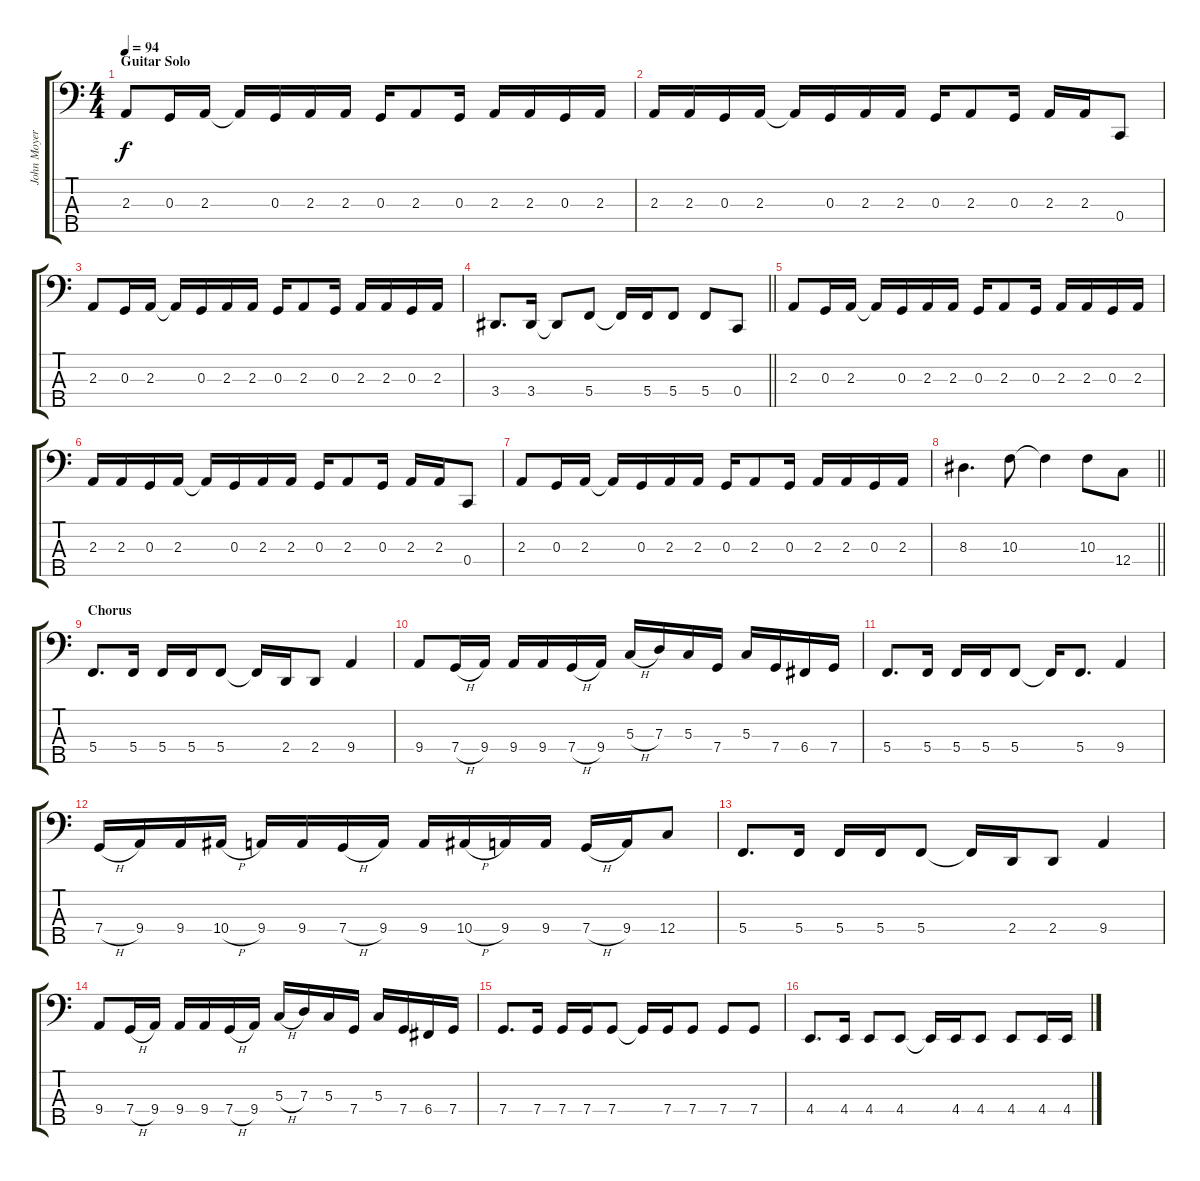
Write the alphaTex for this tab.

\track ("John Moyer" "John Moyer") {instrument electricbasspick}
\staff {score tabs}
\tuning (F2 C2 G1 C1 A0) {hide}
\ts (4 4)
\section ("" "Guitar Solo")
\tempo 94
\clef f4
\ks c
2.3.8{dy f} 0.3.16 2.3.16 2.3{t}.16 0.3.16 2.3.16 2.3.16 0.3.16 2.3.8 0.3.16 2.3.16 2.3.16 0.3.16 2.3.16 |
2.3.16 2.3.16 0.3.16 2.3.16 2.3{t}.16 0.3.16 2.3.16 2.3.16 0.3.16 2.3.8 0.3.16 2.3.16 2.3.16 0.4.8 |
2.3.8 0.3.16 2.3.16 2.3{t}.16 0.3.16 2.3.16 2.3.16 0.3.16 2.3.8 0.3.16 2.3.16 2.3.16 0.3.16 2.3.16 |
\barLineRight lightlight
3.4.8{d} 3.4.16 3.4{t}.8 5.4.8 5.4{t}.16 5.4.16 5.4.8 5.4.8 0.4.8 |
2.3.8 0.3.16 2.3.16 2.3{t}.16 0.3.16 2.3.16 2.3.16 0.3.16 2.3.8 0.3.16 2.3.16 2.3.16 0.3.16 2.3.16 |
2.3.16 2.3.16 0.3.16 2.3.16 2.3{t}.16 0.3.16 2.3.16 2.3.16 0.3.16 2.3.8 0.3.16 2.3.16 2.3.16 0.4.8 |
2.3.8 0.3.16 2.3.16 2.3{t}.16 0.3.16 2.3.16 2.3.16 0.3.16 2.3.8 0.3.16 2.3.16 2.3.16 0.3.16 2.3.16 |
\barLineRight lightlight
8.3.4{d} 10.3.8 10.3{t}.4 10.3.8 12.4.8 |
\section ("" "Chorus")
5.4.8{d} 5.4.16 5.4.16 5.4.16 5.4.8 5.4{t}.16 2.4.16 2.4.8 9.4.4 |
9.4.8 7.4{h}.16 9.4.16 9.4.16 9.4.16 7.4{h}.16 9.4.16 5.3{h}.16 7.3.16 5.3.16 7.4.16 5.3.16 7.4.16 6.4.16 7.4.16 |
5.4.8{d} 5.4.16 5.4.16 5.4.16 5.4.8 5.4{t}.16 5.4.8{d} 9.4.4 |
7.4{h}.16 9.4.16 9.4.16 10.4{h}.16 9.4.16 9.4.16 7.4{h}.16 9.4.16 9.4.16 10.4{h}.16 9.4.16 9.4.16 7.4{h}.16 9.4.16 12.4.8 |
5.4.8{d} 5.4.16 5.4.16 5.4.16 5.4.8 5.4{t}.16 2.4.16 2.4.8 9.4.4 |
9.4.8 7.4{h}.16 9.4.16 9.4.16 9.4.16 7.4{h}.16 9.4.16 5.3{h}.16 7.3.16 5.3.16 7.4.16 5.3.16 7.4.16 6.4.16 7.4.16 |
7.4.8{d} 7.4.16 7.4.16 7.4.16 7.4.8 7.4{t}.16 7.4.16 7.4.8 7.4.8 7.4.8 |
4.4.8{d} 4.4.16 4.4.8 4.4.8 4.4{t}.16 4.4.16 4.4.8 4.4.8 4.4.16 4.4.16
